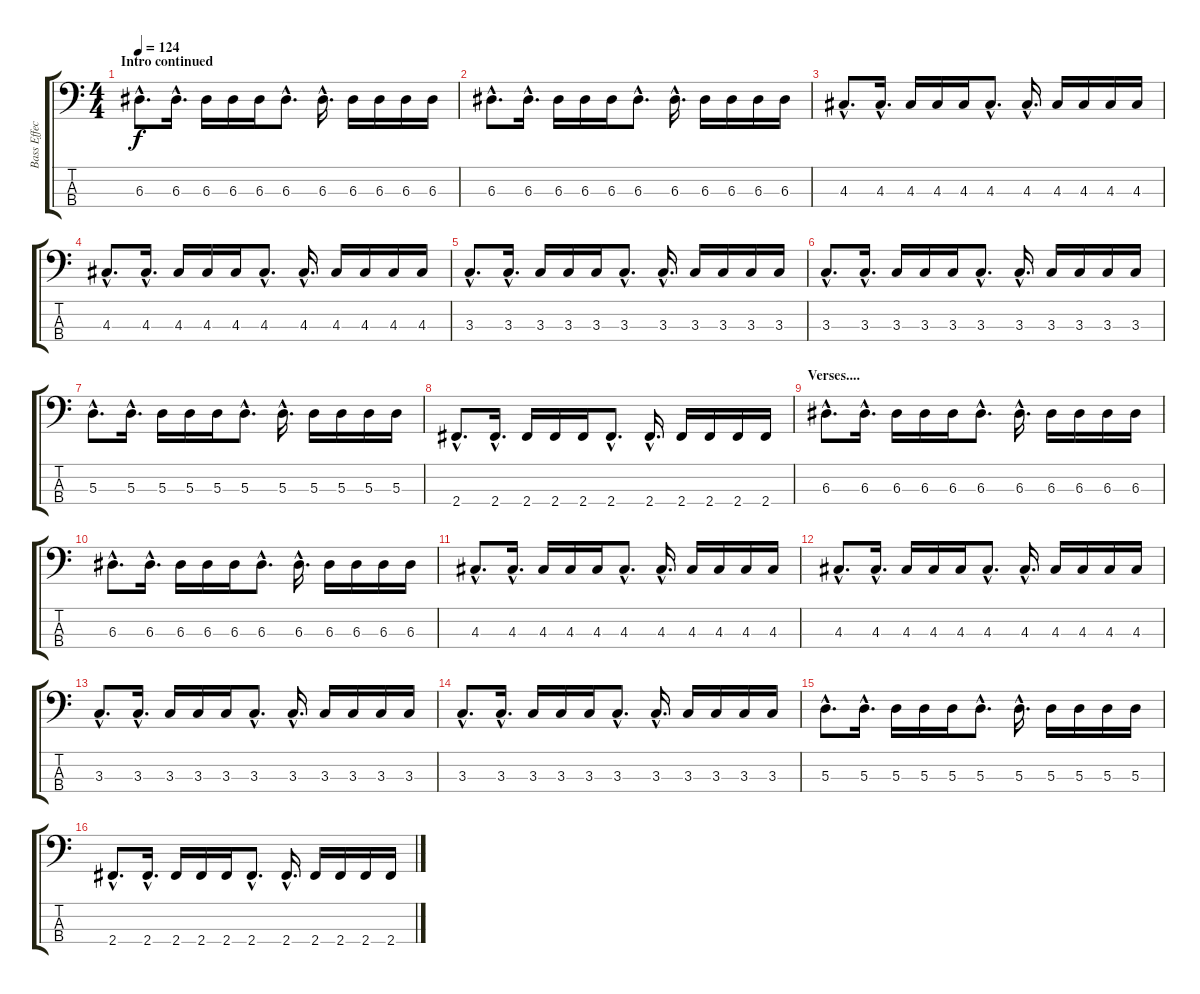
\track ("Bass Effect" "Bass Effec") {instrument overdrivenguitar}
\staff {score tabs}
\tuning (G2 D2 A1 E1) {hide}
\ts (4 4)
\section ("" "Intro continued")
\tempo 124
\clef f4
\ks c
6.3{hac}.8{d dy f} 6.3{hac}.16{d} 6.3.16 6.3.16 6.3.16 6.3{hac}.8{d} 6.3{hac}.16{d} 6.3.16 6.3.16 6.3.16 6.3.16 |
6.3{hac}.8{d} 6.3{hac}.16{d} 6.3.16 6.3.16 6.3.16 6.3{hac}.8{d} 6.3{hac}.16{d} 6.3.16 6.3.16 6.3.16 6.3.16 |
4.3{hac}.8{d} 4.3{hac}.16{d} 4.3.16 4.3.16 4.3.16 4.3{hac}.8{d} 4.3{hac}.16{d} 4.3.16 4.3.16 4.3.16 4.3.16 |
4.3{hac}.8{d} 4.3{hac}.16{d} 4.3.16 4.3.16 4.3.16 4.3{hac}.8{d} 4.3{hac}.16{d} 4.3.16 4.3.16 4.3.16 4.3.16 |
3.3{hac}.8{d} 3.3{hac}.16{d} 3.3.16 3.3.16 3.3.16 3.3{hac}.8{d} 3.3{hac}.16{d} 3.3.16 3.3.16 3.3.16 3.3.16 |
3.3{hac}.8{d} 3.3{hac}.16{d} 3.3.16 3.3.16 3.3.16 3.3{hac}.8{d} 3.3{hac}.16{d} 3.3.16 3.3.16 3.3.16 3.3.16 |
5.3{hac}.8{d} 5.3{hac}.16{d} 5.3.16 5.3.16 5.3.16 5.3{hac}.8{d} 5.3{hac}.16{d} 5.3.16 5.3.16 5.3.16 5.3.16 |
2.4{hac}.8{d} 2.4{hac}.16{d} 2.4.16 2.4.16 2.4.16 2.4{hac}.8{d} 2.4{hac}.16{d} 2.4.16 2.4.16 2.4.16 2.4.16 |
\section ("" "Verses....")
6.3{hac}.8{d} 6.3{hac}.16{d} 6.3.16 6.3.16 6.3.16 6.3{hac}.8{d} 6.3{hac}.16{d} 6.3.16 6.3.16 6.3.16 6.3.16 |
6.3{hac}.8{d} 6.3{hac}.16{d} 6.3.16 6.3.16 6.3.16 6.3{hac}.8{d} 6.3{hac}.16{d} 6.3.16 6.3.16 6.3.16 6.3.16 |
4.3{hac}.8{d} 4.3{hac}.16{d} 4.3.16 4.3.16 4.3.16 4.3{hac}.8{d} 4.3{hac}.16{d} 4.3.16 4.3.16 4.3.16 4.3.16 |
4.3{hac}.8{d} 4.3{hac}.16{d} 4.3.16 4.3.16 4.3.16 4.3{hac}.8{d} 4.3{hac}.16{d} 4.3.16 4.3.16 4.3.16 4.3.16 |
3.3{hac}.8{d} 3.3{hac}.16{d} 3.3.16 3.3.16 3.3.16 3.3{hac}.8{d} 3.3{hac}.16{d} 3.3.16 3.3.16 3.3.16 3.3.16 |
3.3{hac}.8{d} 3.3{hac}.16{d} 3.3.16 3.3.16 3.3.16 3.3{hac}.8{d} 3.3{hac}.16{d} 3.3.16 3.3.16 3.3.16 3.3.16 |
5.3{hac}.8{d} 5.3{hac}.16{d} 5.3.16 5.3.16 5.3.16 5.3{hac}.8{d} 5.3{hac}.16{d} 5.3.16 5.3.16 5.3.16 5.3.16 |
2.4{hac}.8{d} 2.4{hac}.16{d} 2.4.16 2.4.16 2.4.16 2.4{hac}.8{d} 2.4{hac}.16{d} 2.4.16 2.4.16 2.4.16 2.4.16
